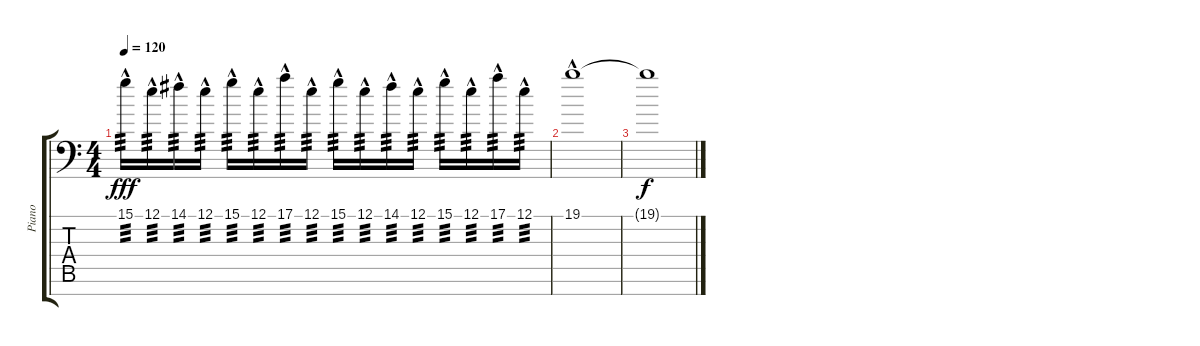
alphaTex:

\track ("Piano" "Piano") {instrument brightacousticpiano}
\staff {score tabs}
\tuning (E4 B3 G3 D3 A2 E2 A1) {hide}
\ts (4 4)
\tempo 120
\clef f4
\ks c
15.1{hac}.16{tp 3 dy fff} 12.1{hac}.16{tp 3} 14.1{hac}.16{tp 3} 12.1{hac}.16{tp 3} 15.1{hac}.16{tp 3} 12.1{hac}.16{tp 3} 17.1{hac}.16{tp 3} 12.1{hac}.16{tp 3} 15.1{hac}.16{tp 3} 12.1{hac}.16{tp 3} 14.1{hac}.16{tp 3} 12.1{hac}.16{tp 3} 15.1{hac}.16{tp 3} 12.1{hac}.16{tp 3} 17.1{hac}.16{tp 3} 12.1{hac}.16{tp 3} |
19.1{hac}.1 |
19.1{t}.1{dy f}
